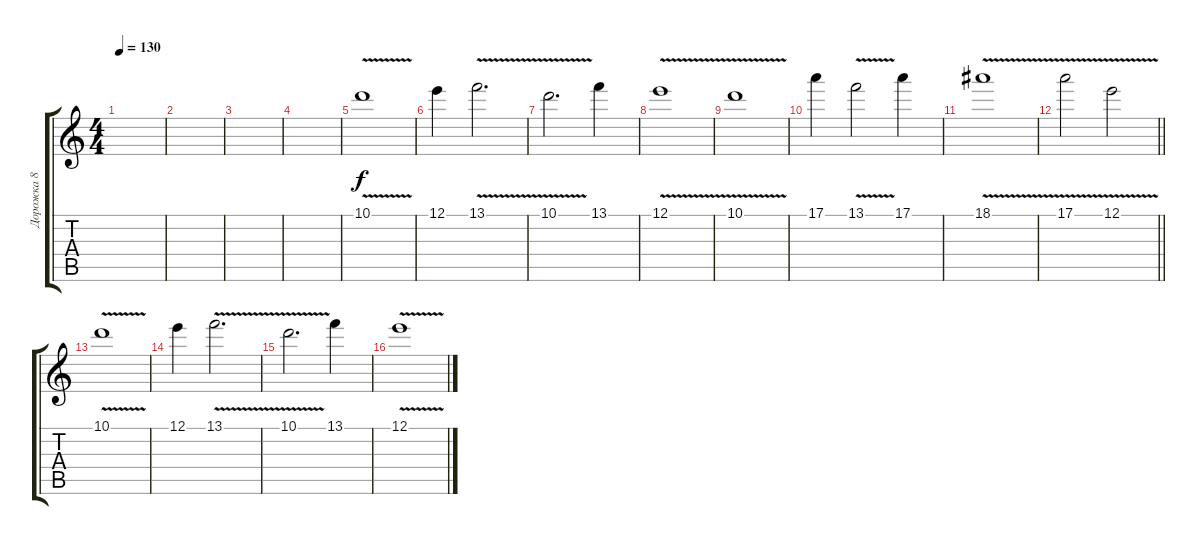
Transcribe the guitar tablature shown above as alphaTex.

\track ("Дорожка 8" "Дорожка 8") {instrument distortionguitar}
\staff {score tabs}
\tuning (E4 B3 G3 D3 A2 E2) {hide}
\ts (4 4)
\tempo 130
\clef g2
\ks c
|
|
|
|
10.1{v}.1 |
12.1.4 13.1{v}.2{d} |
10.1{v}.2{d} 13.1.4 |
12.1{v}.1 |
10.1{v}.1 |
17.1.4 13.1{v}.2 17.1.4 |
18.1{v}.1 |
\barLineRight lightlight
17.1{v}.2 12.1{v}.2 |
10.1{v}.1 |
12.1.4 13.1{v}.2{d} |
10.1{v}.2{d} 13.1.4 |
12.1{v}.1
